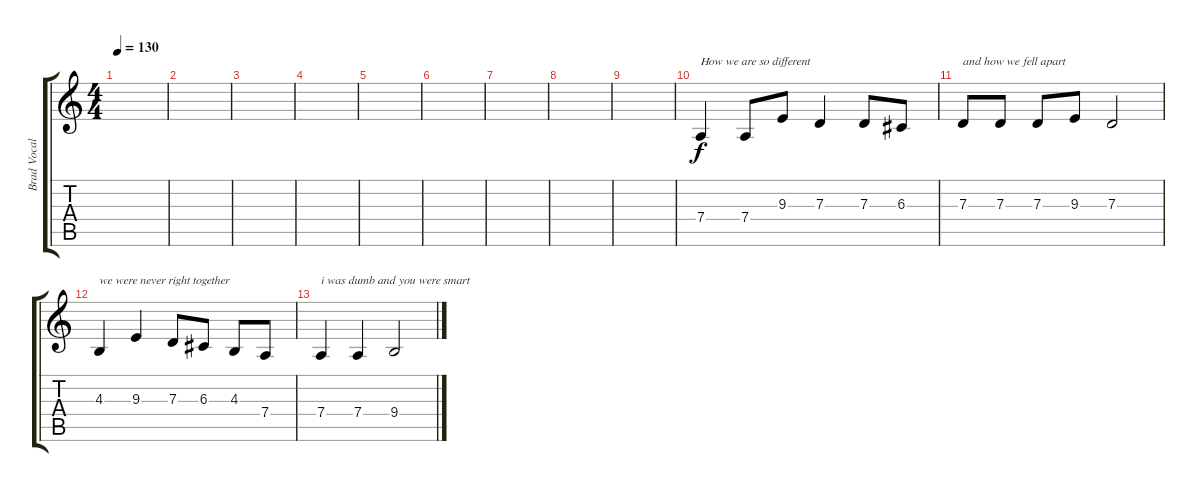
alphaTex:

\track ("Brad Vocals" "Brad Vocal") {instrument altosax}
\staff {score tabs}
\tuning (E4 B3 G3 D3 A2 E2) {hide}
\ts (4 4)
\tempo 130
\clef g2
\ks c
|
|
|
|
|
|
|
|
|
7.4.4{txt "How we are so different"} 7.4.8 9.3.8 7.3.4 7.3.8 6.3.8 |
7.3.8{txt "and how we fell apart"} 7.3.8 7.3.8 9.3.8 7.3.2 |
4.3.4{txt "we were never right together"} 9.3.4 7.3.8 6.3.8 4.3.8 7.4.8 |
7.4.4{txt "i was dumb and you were smart"} 7.4.4 9.4.2
